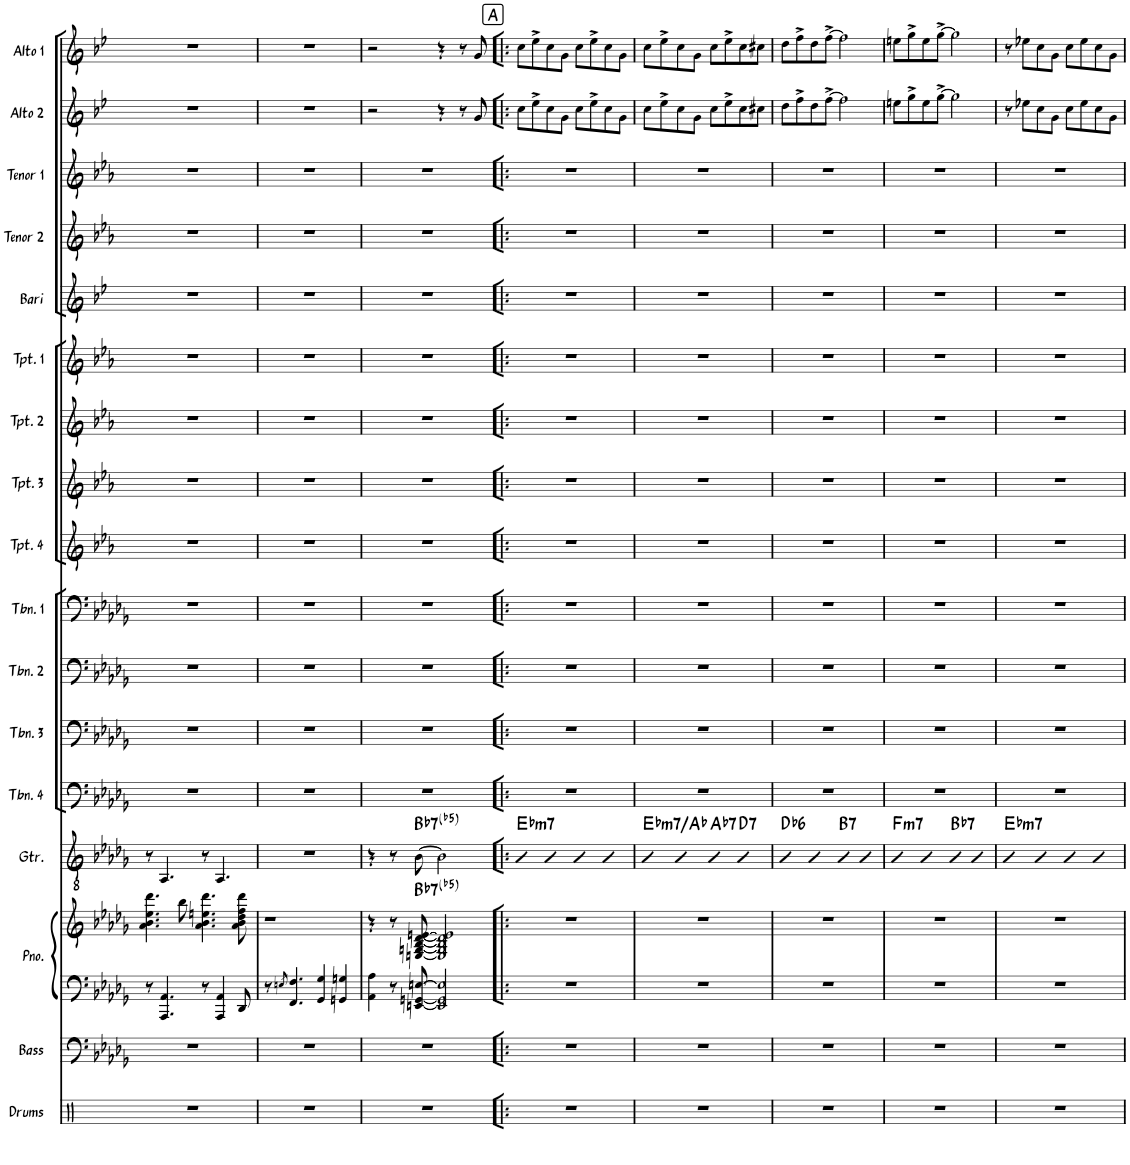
**kern	**kern	**kern	**kern	**harte	**kern	**harte	**kern	**kern	**kern	**kern	**kern	**kern	**kern	**kern	**kern	**kern	**kern	**kern	**kern
*part17	*part16	*part15	*part15	*part15	*part14	*part14	*part13	*part12	*part11	*part10	*part9	*part8	*part7	*part6	*part5	*part4	*part3	*part2	*part1
*staff18	*staff17	*staff16	*staff15	*	*staff14	*	*staff13	*staff12	*staff11	*staff10	*staff9	*staff8	*staff7	*staff6	*staff5	*staff4	*staff3	*staff2	*staff1
*I"Drums	*I"Bass	*I"Piano	*	*	*I"Guitar	*	*I"Trombone 4	*I"Trombone 3	*I"Trombone 2	*I"Trombone 1	*I"Trumpet 4	*I"Trumpet 3	*I"Trumpet 2	*I"Trumpet 1	*I"Bari Sax	*I"Tenor Sax 2	*I"Tenor Sax 1	*I"Alto Sax 2	*I"Alto Sax 1
*I'Drums	*I'Bass	*I'Pno.	*	*	*I'Gtr.	*	*I'Tbn. 4	*I'Tbn. 3	*I'Tbn. 2	*I'Tbn. 1	*I'Tpt. 4	*I'Tpt. 3	*I'Tpt. 2	*I'Tpt. 1	*I'Bari	*I'Tenor 2	*I'Tenor 1	*I'Alto 2	*I'Alto 1
!!LO:PB:g=z
*clefX	*clefF4	*clefF4	*clefG2	*	*clefGv2	*	*clefF4	*clefF4	*clefF4	*clefF4	*clefG2	*clefG2	*clefG2	*clefG2	*clefG2	*clefG2	*clefG2	*clefG2	*clefG2
*	*Trd7c12	*	*	*	*	*	*	*	*	*	*Trd1c2	*Trd1c2	*Trd1c2	*Trd1c2	*Trd12c21	*Trd8c14	*Trd8c14	*Trd5c9	*Trd5c9
*k[]	*k[b-e-a-d-g-]	*k[b-e-a-d-g-]	*k[b-e-a-d-g-]	*	*k[b-e-a-d-g-]	*	*k[b-e-a-d-g-]	*k[b-e-a-d-g-]	*k[b-e-a-d-g-]	*k[b-e-a-d-g-]	*k[b-e-a-]	*k[b-e-a-]	*k[b-e-a-]	*k[b-e-a-]	*k[b-e-]	*k[b-e-a-]	*k[b-e-a-]	*k[b-e-]	*k[b-e-]
*M4/4	*M4/4	*M4/4	*M4/4	*	*M4/4	*	*M4/4	*M4/4	*M4/4	*M4/4	*M4/4	*M4/4	*M4/4	*M4/4	*M4/4	*M4/4	*M4/4	*M4/4	*M4/4
=9	=9	=9	=9	=9	=9	=9	=9	=9	=9	=9	=9	=9	=9	=9	=9	=9	=9	=9	=9
1r	1r	8r	4.a-\ 4.b-\ 4.ee-\ 4.ddd-\	.	8r	.	1r	1r	1r	1r	1r	1r	1r	1r	1r	1r	1r	1r	1r
.	.	4.AAA-/ 4.AA-/	.	.	4.AA-/	.	.	.	.	.	.	.	.	.	.	.	.	.	.
.	.	.	8bb-\	.	.	.	.	.	.	.	.	.	.	.	.	.	.	.	.
.	.	8r	4.a-\ 4.b-\ 4.een\ 4.ddd-\	.	8r	.	.	.	.	.	.	.	.	.	.	.	.	.	.
.	.	4AAA-/ 4AA-/	.	.	4.AA-/	.	.	.	.	.	.	.	.	.	.	.	.	.	.
.	.	8DD-/	8a-\ 8b-\ 8dd-\ 8ff\ 8ddd-\	.	.	.	.	.	.	.	.	.	.	.	.	.	.	.	.
=10	=10	=10	=10	=10	=10	=10	=10	=10	=10	=10	=10	=10	=10	=10	=10	=10	=10	=10	=10
1r	1r	8r	1r	.	1r	.	1r	1r	1r	1r	1r	1r	1r	1r	1r	1r	1r	1r	1r
.	.	8qEn/	.	.	.	.	.	.	.	.	.	.	.	.	.	.	.	.	.
.	.	4.FF/ 4.F/	.	.	.	.	.	.	.	.	.	.	.	.	.	.	.	.	.
.	.	4GG-/ 4G-/	.	.	.	.	.	.	.	.	.	.	.	.	.	.	.	.	.
.	.	4GGn/ 4Gn/	.	.	.	.	.	.	.	.	.	.	.	.	.	.	.	.	.
=11	=11	=11	=11	=11	=11	=11	=11	=11	=11	=11	=11	=11	=11	=11	=11	=11	=11	=11	=11
1r	1r	4AA-\ 4A-\	4r	.	4r	.	1r	1r	1r	1r	1r	1r	1r	1r	1r	1r	1r	2r	2r
.	.	8r	8r	.	8r	.	.	.	.	.	.	.	.	.	.	.	.	.	.
!	!	!	!	!LO:H:kt=7	!	!LO:H:kt=7	!	!	!	!	!	!	!	!	!	!	!	!	!
.	.	[8EEn/ [8GGn/ [8En/	[8En/ [8Gn/ [8B-/ [8d-/ [8en/	Bb:(3,b5,b7)	[8B-\	Bb:(3,b5,b7)	.	.	.	.	.	.	.	.	.	.	.	.	.
.	.	2EE/] 2GG/] 2E/]	2E/] 2G/] 2B-/] 2d-/] 2e/]	.	2B-\]	.	.	.	.	.	.	.	.	.	.	.	.	4r	4r
.	.	.	.	.	.	.	.	.	.	.	.	.	.	.	.	.	.	8r	8r
.	.	.	.	.	.	.	.	.	.	.	.	.	.	.	.	.	.	8g/	8g/
!!LO:REH:place=s1:a:B:rj:fs=14:t=A
=12!|:	=12!|:	=12!|:	=12!|:	=12!|:	=12!|:	=12!|:	=12!|:	=12!|:	=12!|:	=12!|:	=12!|:	=12!|:	=12!|:	=12!|:	=12!|:	=12!|:	=12!|:	=12!|:	=12!|:
!	!	!	!	!	!	!LO:H:kt=m7	!	!	!	!	!	!	!	!	!	!	!	!	!
1r	1r	1r	1r	.	4B-	Eb:min7	1r	1r	1r	1r	1r	1r	1r	1r	1r	1r	1r	8cc\L	8cc\L
.	.	.	.	.	.	.	.	.	.	.	.	.	.	.	.	.	.	8ee-^\	8ee-^\
.	.	.	.	.	4B-	.	.	.	.	.	.	.	.	.	.	.	.	8cc\	8cc\
.	.	.	.	.	.	.	.	.	.	.	.	.	.	.	.	.	.	8g\J	8g\J
.	.	.	.	.	4B-	.	.	.	.	.	.	.	.	.	.	.	.	8cc\L	8cc\L
.	.	.	.	.	.	.	.	.	.	.	.	.	.	.	.	.	.	8ee-^\	8ee-^\
.	.	.	.	.	4B-	.	.	.	.	.	.	.	.	.	.	.	.	8cc\	8cc\
.	.	.	.	.	.	.	.	.	.	.	.	.	.	.	.	.	.	8g\J	8g\J
=13	=13	=13	=13	=13	=13	=13	=13	=13	=13	=13	=13	=13	=13	=13	=13	=13	=13	=13	=13
!	!	!	!	!	!	!LO:H:kt=m7	!	!	!	!	!	!	!	!	!	!	!	!	!
1r	1r	1r	1r	.	4B-	Eb:min7/4	1r	1r	1r	1r	1r	1r	1r	1r	1r	1r	1r	8cc\L	8cc\L
.	.	.	.	.	.	.	.	.	.	.	.	.	.	.	.	.	.	8ee-^\	8ee-^\
.	.	.	.	.	4B-	.	.	.	.	.	.	.	.	.	.	.	.	8cc\	8cc\
.	.	.	.	.	.	.	.	.	.	.	.	.	.	.	.	.	.	8g\J	8g\J
!	!	!	!	!	!	!LO:H:kt=7	!	!	!	!	!	!	!	!	!	!	!	!	!
.	.	.	.	.	4B-	Ab:7	.	.	.	.	.	.	.	.	.	.	.	8cc\L	8cc\L
.	.	.	.	.	.	.	.	.	.	.	.	.	.	.	.	.	.	8ee-^\	8ee-^\
!	!	!	!	!	!	!LO:H:kt=7	!	!	!	!	!	!	!	!	!	!	!	!	!
.	.	.	.	.	4B-	D:7	.	.	.	.	.	.	.	.	.	.	.	8cc\	8cc\
.	.	.	.	.	.	.	.	.	.	.	.	.	.	.	.	.	.	8cc#X\J	8cc#X\J
=14	=14	=14	=14	=14	=14	=14	=14	=14	=14	=14	=14	=14	=14	=14	=14	=14	=14	=14	=14
!	!	!	!	!	!	!LO:H:kt=6	!	!	!	!	!	!	!	!	!	!	!	!	!
1r	1r	1r	1r	.	4B-	Db:maj6	1r	1r	1r	1r	1r	1r	1r	1r	1r	1r	1r	8dd\L	8dd\L
.	.	.	.	.	.	.	.	.	.	.	.	.	.	.	.	.	.	8ff^\	8ff^\
.	.	.	.	.	4B-	.	.	.	.	.	.	.	.	.	.	.	.	8dd\	8dd\
.	.	.	.	.	.	.	.	.	.	.	.	.	.	.	.	.	.	[8ff^\J	[8ff^\J
!	!	!	!	!	!	!LO:H:kt=7	!	!	!	!	!	!	!	!	!	!	!	!	!
.	.	.	.	.	4B-	B:7	.	.	.	.	.	.	.	.	.	.	.	2ff\]	2ff\]
.	.	.	.	.	4B-	.	.	.	.	.	.	.	.	.	.	.	.	.	.
=15	=15	=15	=15	=15	=15	=15	=15	=15	=15	=15	=15	=15	=15	=15	=15	=15	=15	=15	=15
!	!	!	!	!	!	!LO:H:kt=m7	!	!	!	!	!	!	!	!	!	!	!	!	!
1r	1r	1r	1r	.	4B-	F:min7	1r	1r	1r	1r	1r	1r	1r	1r	1r	1r	1r	8een\L	8een\L
.	.	.	.	.	.	.	.	.	.	.	.	.	.	.	.	.	.	8gg^\	8gg^\
.	.	.	.	.	4B-	.	.	.	.	.	.	.	.	.	.	.	.	8ee\	8ee\
.	.	.	.	.	.	.	.	.	.	.	.	.	.	.	.	.	.	[8gg^\J	[8gg^\J
!	!	!	!	!	!	!LO:H:kt=7	!	!	!	!	!	!	!	!	!	!	!	!	!
.	.	.	.	.	4B-	Bb:7	.	.	.	.	.	.	.	.	.	.	.	2gg\]	2gg\]
.	.	.	.	.	4B-	.	.	.	.	.	.	.	.	.	.	.	.	.	.
=16	=16	=16	=16	=16	=16	=16	=16	=16	=16	=16	=16	=16	=16	=16	=16	=16	=16	=16	=16
!	!	!	!	!	!	!LO:H:kt=m7	!	!	!	!	!	!	!	!	!	!	!	!	!
1r	1r	1r	1r	.	4B-	Eb:min7	1r	1r	1r	1r	1r	1r	1r	1r	1r	1r	1r	8r	8r
.	.	.	.	.	.	.	.	.	.	.	.	.	.	.	.	.	.	8ee-X\L	8ee-X\L
.	.	.	.	.	4B-	.	.	.	.	.	.	.	.	.	.	.	.	8cc\	8cc\
.	.	.	.	.	.	.	.	.	.	.	.	.	.	.	.	.	.	8g\J	8g\J
.	.	.	.	.	4B-	.	.	.	.	.	.	.	.	.	.	.	.	8cc\L	8cc\L
.	.	.	.	.	.	.	.	.	.	.	.	.	.	.	.	.	.	8ee-\	8ee-\
.	.	.	.	.	4B-	.	.	.	.	.	.	.	.	.	.	.	.	8cc\	8cc\
.	.	.	.	.	.	.	.	.	.	.	.	.	.	.	.	.	.	8g\J	8g\J
=	=	=	=	=	=	=	=	=	=	=	=	=	=	=	=	=	=	=	=
*-	*-	*-	*-	*-	*-	*-	*-	*-	*-	*-	*-	*-	*-	*-	*-	*-	*-	*-	*-
